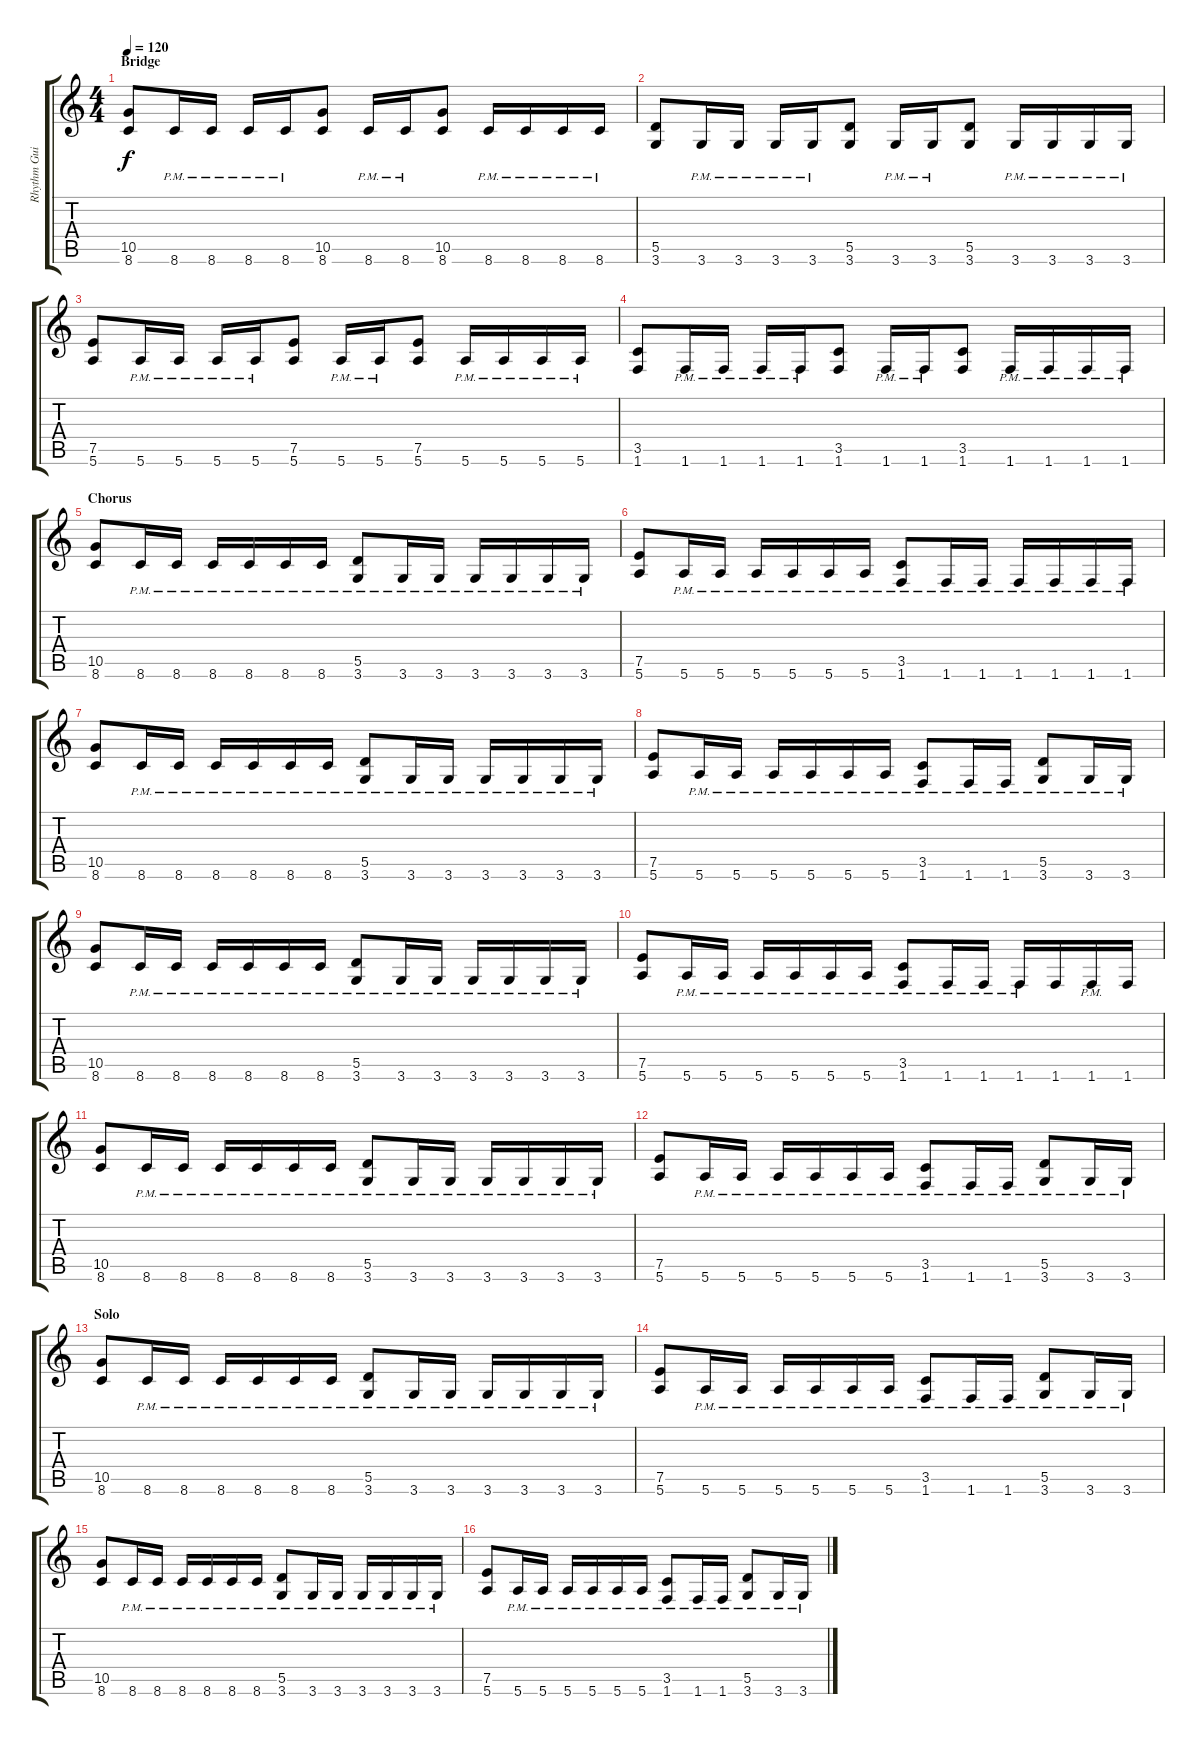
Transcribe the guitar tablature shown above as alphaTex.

\track ("Rhythm Guitar" "Rhythm Gui") {instrument overdrivenguitar}
\staff {score tabs}
\tuning (E4 B3 G3 D3 A2 E2) {hide}
\ts (4 4)
\section ("" "Bridge")
\tempo 120
\clef g2
\ks c
(10.5 8.6).8{dy f} 8.6{pm}.16 8.6{pm}.16 8.6{pm}.16 8.6{pm}.16 (10.5 8.6).8 8.6{pm}.16 8.6{pm}.16 (10.5 8.6).8 8.6{pm}.16 8.6{pm}.16 8.6{pm}.16 8.6{pm}.16 |
(5.5 3.6).8 3.6{pm}.16 3.6{pm}.16 3.6{pm}.16 3.6{pm}.16 (5.5 3.6).8 3.6{pm}.16 3.6{pm}.16 (5.5 3.6).8 3.6{pm}.16 3.6{pm}.16 3.6{pm}.16 3.6{pm}.16 |
(7.5 5.6).8 5.6{pm}.16 5.6{pm}.16 5.6{pm}.16 5.6{pm}.16 (7.5 5.6).8 5.6{pm}.16 5.6{pm}.16 (7.5 5.6).8 5.6{pm}.16 5.6{pm}.16 5.6{pm}.16 5.6{pm}.16 |
(3.5 1.6).8 1.6{pm}.16 1.6{pm}.16 1.6{pm}.16 1.6{pm}.16 (3.5 1.6).8 1.6{pm}.16 1.6{pm}.16 (3.5 1.6).8 1.6{pm}.16 1.6{pm}.16 1.6{pm}.16 1.6{pm}.16 |
\section ("" "Chorus")
(10.5 8.6).8 8.6{pm}.16 8.6{pm}.16 8.6{pm}.16 8.6{pm}.16 8.6{pm}.16 8.6{pm}.16 (5.5 3.6{pm}).8 3.6{pm}.16 3.6{pm}.16 3.6{pm}.16 3.6{pm}.16 3.6{pm}.16 3.6{pm}.16 |
(7.5 5.6).8 5.6{pm}.16 5.6{pm}.16 5.6{pm}.16 5.6{pm}.16 5.6{pm}.16 5.6{pm}.16 (3.5 1.6{pm}).8 1.6{pm}.16 1.6{pm}.16 1.6{pm}.16 1.6{pm}.16 1.6{pm}.16 1.6{pm}.16 |
(10.5 8.6).8 8.6{pm}.16 8.6{pm}.16 8.6{pm}.16 8.6{pm}.16 8.6{pm}.16 8.6{pm}.16 (5.5 3.6{pm}).8 3.6{pm}.16 3.6{pm}.16 3.6{pm}.16 3.6{pm}.16 3.6{pm}.16 3.6{pm}.16 |
(7.5 5.6).8 5.6{pm}.16 5.6{pm}.16 5.6{pm}.16 5.6{pm}.16 5.6{pm}.16 5.6{pm}.16 (3.5 1.6{pm}).8 1.6{pm}.16 1.6{pm}.16 (5.5 3.6{pm}).8 3.6{pm}.16 3.6{pm}.16 |
(10.5 8.6).8 8.6{pm}.16 8.6{pm}.16 8.6{pm}.16 8.6{pm}.16 8.6{pm}.16 8.6{pm}.16 (5.5 3.6{pm}).8 3.6{pm}.16 3.6{pm}.16 3.6{pm}.16 3.6{pm}.16 3.6{pm}.16 3.6{pm}.16 |
(7.5 5.6).8 5.6{pm}.16 5.6{pm}.16 5.6{pm}.16 5.6{pm}.16 5.6{pm}.16 5.6{pm}.16 (3.5 1.6{pm}).8 1.6{pm}.16 1.6{pm}.16 1.6{pm}.16 1.6.16 1.6{pm}.16 1.6.16 |
(10.5 8.6).8 8.6{pm}.16 8.6{pm}.16 8.6{pm}.16 8.6{pm}.16 8.6{pm}.16 8.6{pm}.16 (5.5 3.6{pm}).8 3.6{pm}.16 3.6{pm}.16 3.6{pm}.16 3.6{pm}.16 3.6{pm}.16 3.6{pm}.16 |
(7.5 5.6).8 5.6{pm}.16 5.6{pm}.16 5.6{pm}.16 5.6{pm}.16 5.6{pm}.16 5.6{pm}.16 (3.5 1.6{pm}).8 1.6{pm}.16 1.6{pm}.16 (5.5 3.6{pm}).8 3.6{pm}.16 3.6{pm}.16 |
\section ("" "Solo")
(10.5 8.6).8 8.6{pm}.16 8.6{pm}.16 8.6{pm}.16 8.6{pm}.16 8.6{pm}.16 8.6{pm}.16 (5.5 3.6{pm}).8 3.6{pm}.16 3.6{pm}.16 3.6{pm}.16 3.6{pm}.16 3.6{pm}.16 3.6{pm}.16 |
(7.5 5.6).8 5.6{pm}.16 5.6{pm}.16 5.6{pm}.16 5.6{pm}.16 5.6{pm}.16 5.6{pm}.16 (3.5 1.6{pm}).8 1.6{pm}.16 1.6{pm}.16 (5.5 3.6{pm}).8 3.6{pm}.16 3.6{pm}.16 |
(10.5 8.6).8 8.6{pm}.16 8.6{pm}.16 8.6{pm}.16 8.6{pm}.16 8.6{pm}.16 8.6{pm}.16 (5.5 3.6{pm}).8 3.6{pm}.16 3.6{pm}.16 3.6{pm}.16 3.6{pm}.16 3.6{pm}.16 3.6{pm}.16 |
(7.5 5.6).8 5.6{pm}.16 5.6{pm}.16 5.6{pm}.16 5.6{pm}.16 5.6{pm}.16 5.6{pm}.16 (3.5 1.6{pm}).8 1.6{pm}.16 1.6{pm}.16 (5.5 3.6{pm}).8 3.6{pm}.16 3.6{pm}.16
